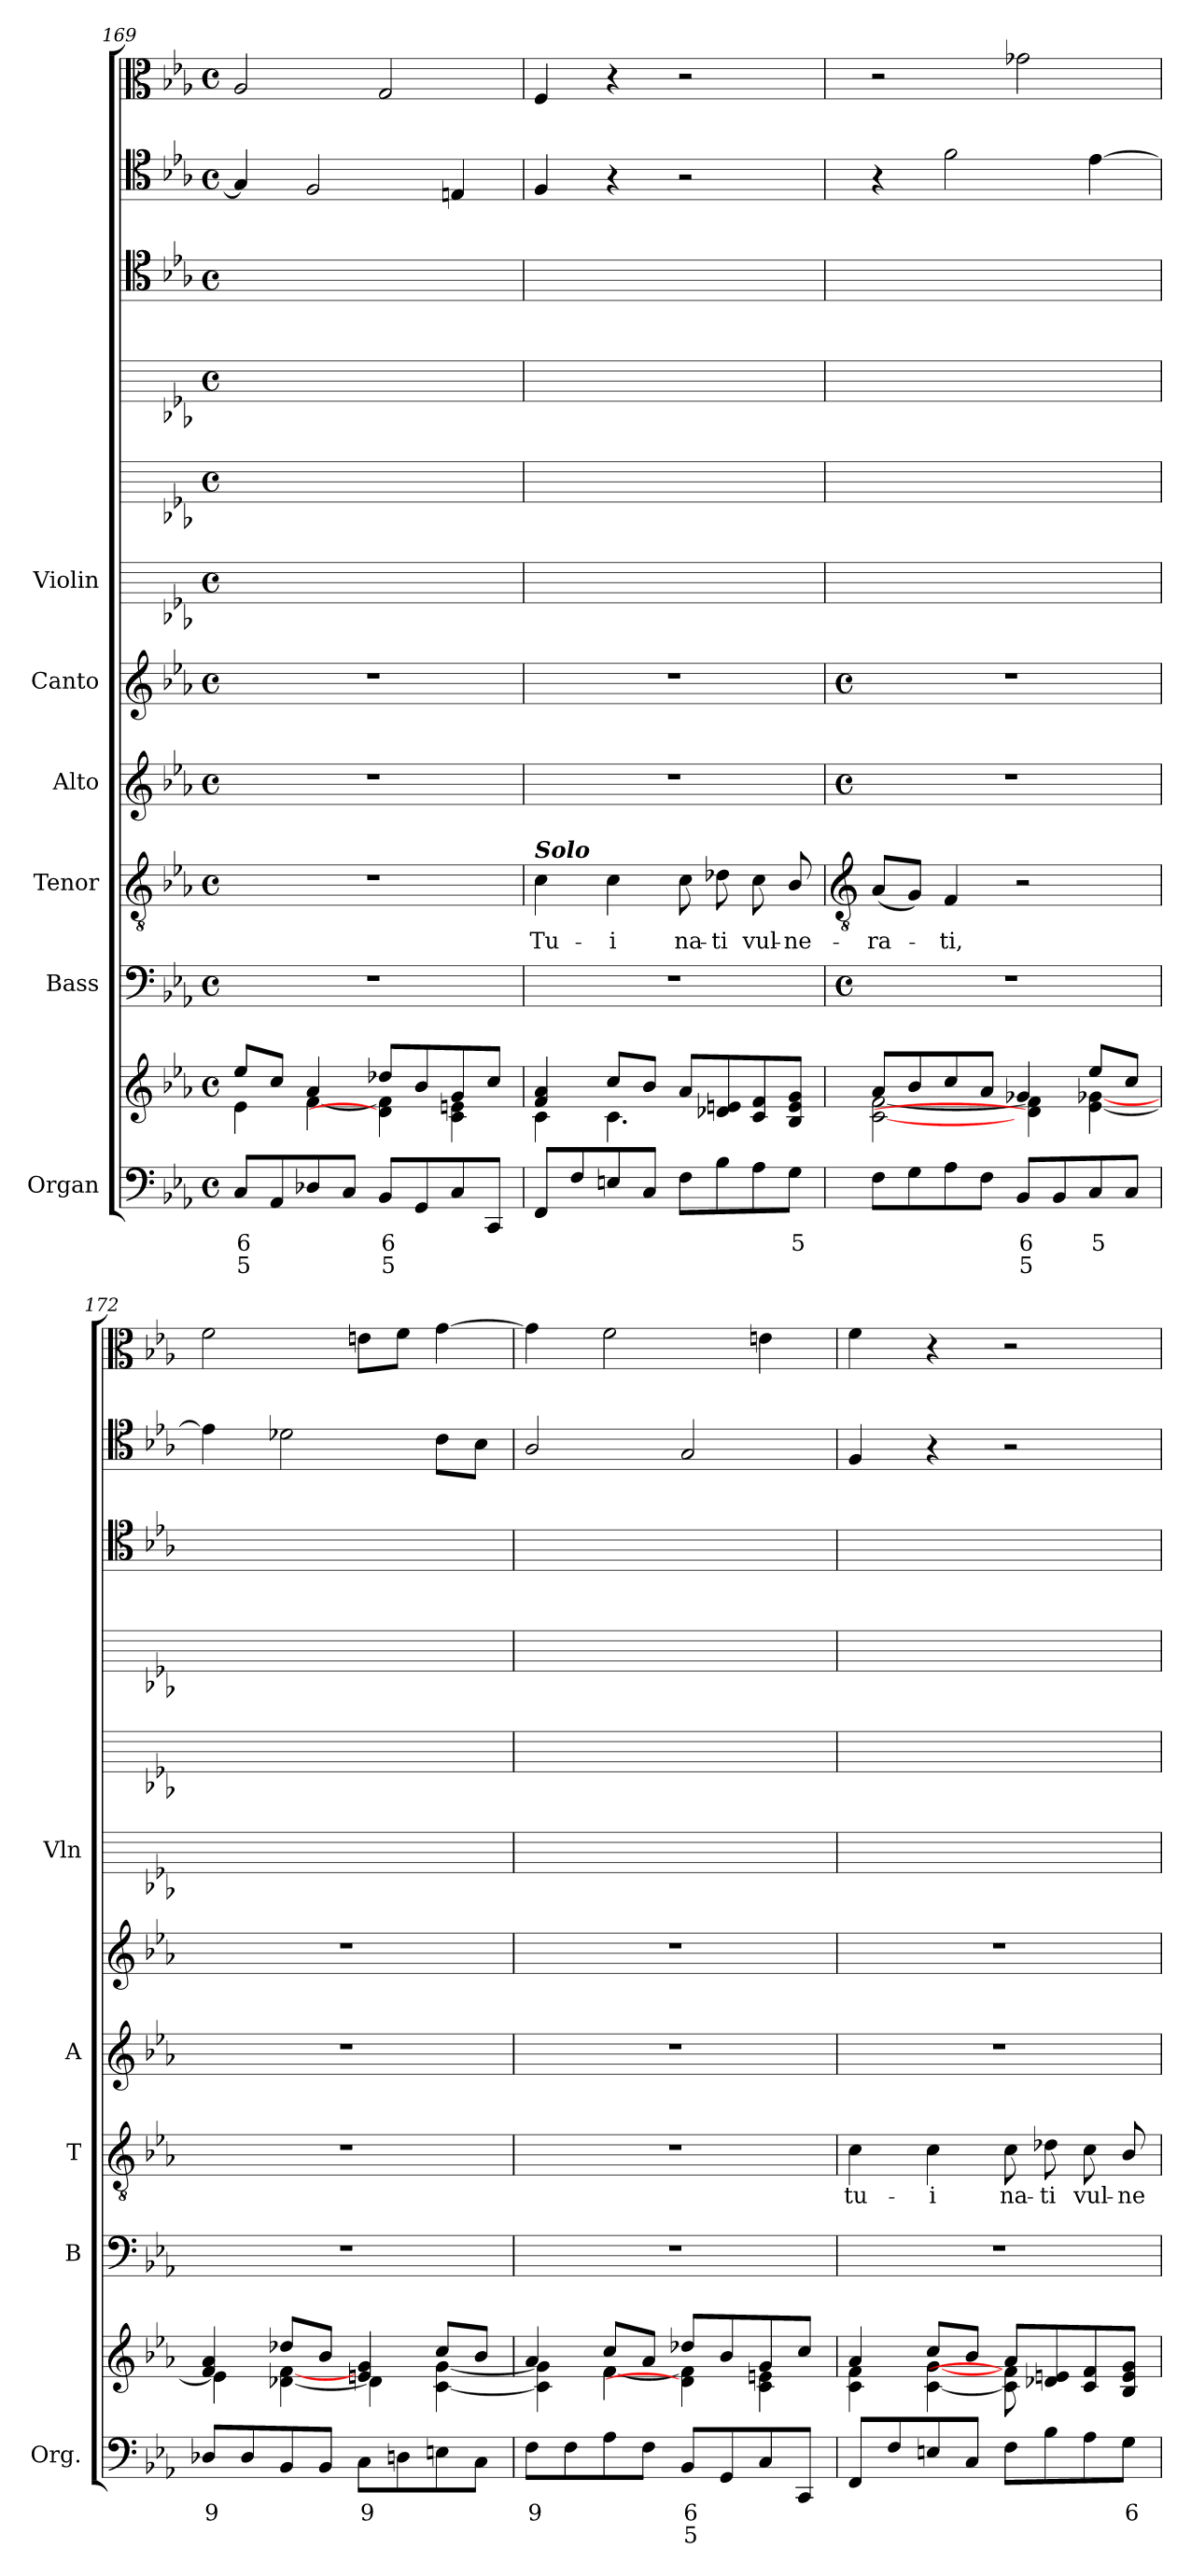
**kern	**text	**text	**kern	**kern	**kern	**text	**kern	**kern	**kern	**kern	**kern	**kern	**kern	**kern
*part6	*part6	*part6	*part6	*part5	*part4	*part4	*part3	*part2	*part1	*part1	*part1	*part1	*part1	*part1
*staff12	*staff12	*staff12	*staff11	*staff10	*staff9	*staff9	*staff8	*staff7	*staff6	*staff5	*staff4	*staff3	*staff2	*staff1
*I"Organ	*	*	*	*I"Bass	*I"Tenor	*	*I"Alto	*I"Canto	*I"Violin	*	*	*	*	*
*I'Org.	*	*	*	*I'B	*I'T	*	*I'A	*	*I'Vln	*	*	*	*	*
*clefF4	*	*	*clefG2	*clefF4	*clefGv2	*	*clefG2	*clefG2	*	*	*	*clefC4	*clefC4	*clefC3
*k[b-e-a-]	*	*	*k[b-e-a-]	*k[b-e-a-]	*k[b-e-a-]	*	*k[b-e-a-]	*k[b-e-a-]	*k[b-e-a-]	*k[b-e-a-]	*k[b-e-a-]	*k[b-e-a-]	*k[b-e-a-]	*k[b-e-a-]
*E-:	*	*	*E-:	*E-:	*E-:	*	*E-:	*E-:	*E-:	*E-:	*E-:	*E-:	*E-:	*E-:
*M4/4	*	*	*M4/4	*M4/4	*M4/4	*	*M4/4	*M4/4	*M4/4	*M4/4	*M4/4	*M4/4	*M4/4	*M4/4
*met(c)	*	*	*met(c)	*met(c)	*met(c)	*	*met(c)	*met(c)	*met(c)	*met(c)	*met(c)	*met(c)	*met(c)	*met(c)
=169	=169	=169	=169	=169	=169	=169	=169	=169	=169	=169	=169	=169	=169	=169
!	!LO:LY:b	!LO:LY:b	!	!	!	!	!	!	!	!	!	!	!	!
*	*	*	*^	*	*	*	*	*	*	*	*	*	*	*
*	*	*	*	*^	*	*	*	*	*	*	*	*	*	*	*
8CL	6	5	8ee-/L	4e-\	1ryy	1r	1r	.	1r	1r	1ryy	1ryy	1ryy	1ryy	4G]	2A-
8AA-	.	.	8cc/J	.	.	.	.	.	.	.	.	.	.	.	.	.
8D-X	.	.	4a-/	[4f\	.	.	.	.	.	.	.	.	.	.	2F	.
8CJ	.	.	.	.	.	.	.	.	.	.	.	.	.	.	.	.
!	!LO:LY:b	!LO:LY:b	!	!	!	!	!	!	!	!	!	!	!	!	!	!
8BB-L	6	5	8dd-X/L	4d-\] 4f\]	.	.	.	.	.	.	.	.	.	.	.	2G
8GG	.	.	8b-/	.	.	.	.	.	.	.	.	.	.	.	.	.
8C	.	.	8g/	4c\ 4en\	.	.	.	.	.	.	.	.	.	.	4En	.
8CCJ	.	.	8cc/J	.	.	.	.	.	.	.	.	.	.	.	.	.
=170	=170	=170	=170	=170	=170	=170	=170	=170	=170	=170	=170	=170	=170	=170	=170	=170
!	!	!	!	!	!	!	!LO:TX:a:Bi:t=Solo	!	!	!	!	!	!	!	!	!
!	!	!	!	!	!	!	!	!LO:LY:b	!	!	!	!	!	!	!	!
8FFL	.	.	4f/ 4a-/	4c\	1ryy	1r	4c	Tu-	1r	1r	1ryy	1ryy	1ryy	1ryy	4F	4F
8F	.	.	.	.	.	.	.	.	.	.	.	.	.	.	.	.
!	!	!	!	!	!	!	!	!LO:LY:b	!	!	!	!	!	!	!	!
8En	.	.	8cc/L	4.c\	.	.	4c	-i	.	.	.	.	.	.	4r	4r
8CJ	.	.	8b-/J	.	.	.	.	.	.	.	.	.	.	.	.	.
!	!	!	!	!	!	!	!	!LO:LY:b	!	!	!	!	!	!	!	!
8FL	.	.	8a-/L	.	.	.	8c	na-	.	.	.	.	.	.	2r	2r
!	!	!	!	!	!	!	!	!LO:LY:b	!	!	!	!	!	!	!	!
8B-	.	.	8d-X/ 8en/	4.ryy	.	.	8d-X	-ti	.	.	.	.	.	.	.	.
!	!	!	!	!	!	!	!	!LO:LY:b	!	!	!	!	!	!	!	!
8A-	.	.	8c/ 8f/	.	.	.	8c	vul-	.	.	.	.	.	.	.	.
!	!LO:LY:b	!	!	!	!	!	!	!LO:LY:b	!	!	!	!	!	!	!	!
8GJ	5	.	8B-/ 8e/ 8g/J	.	.	.	8B-/	-ne-	.	.	.	.	.	.	.	.
!!LO:LB:g=z
=171	=171	=171	=171	=171	=171	=171	=171	=171	=171	=171	=171	=171	=171	=171	=171	=171
*	*	*	*	*	*	*	*clefGv2	*	*	*	*	*	*	*	*	*
*	*	*	*	*	*	*M4/4	*	*	*M4/4	*M4/4	*	*	*	*	*	*
*	*	*	*	*	*	*met(c)	*	*	*met(c)	*met(c)	*	*	*	*	*	*
!	!	!	!	!	!	!	!	!LO:LY:b	!	!	!	!	!	!	!	!
8FL	.	.	8a-/L	[2c\ [2f\	1ryy	1r	(<8A-L	-ra-	1r	1r	1ryy	1ryy	1ryy	1ryy	4r	2r
8G	.	.	8b-/	.	.	.	8GJ)	.	.	.	.	.	.	.	.	.
!	!	!	!	!	!	!	!	!LO:LY:b	!	!	!	!	!	!	!	!
8A-	.	.	8cc/	.	.	.	4F	ti,	.	.	.	.	.	.	2f	.
8FJ	.	.	8a-/J	.	.	.	.	.	.	.	.	.	.	.	.	.
!	!LO:LY:b	!LO:LY:b	!	!	!	!	!	!	!	!	!	!	!	!	!	!
8BB-L	6	5	4g-X/	4d-\] 4f\]	.	.	2r	.	.	.	.	.	.	.	.	2g-X
8BB-	.	.	.	.	.	.	.	.	.	.	.	.	.	.	.	.
!	!LO:LY:b	!	!	!	!	!	!	!	!	!	!	!	!	!	!	!
8C	5	.	8ee-/L	[4e-\ [4g-X\	.	.	.	.	.	.	.	.	.	.	[4e-	.
8CJ	.	.	8cc/J	.	.	.	.	.	.	.	.	.	.	.	.	.
=172	=172	=172	=172	=172	=172	=172	=172	=172	=172	=172	=172	=172	=172	=172	=172	=172
!	!LO:LY:b	!	!	!	!	!	!	!	!	!	!	!	!	!	!	!
8D-XL	9	.	4f/ 4a-/	4e-\]	1ryy	1r	1r	.	1r	1r	1ryy	1ryy	1ryy	1ryy	4e-]	2f
8D-	.	.	.	.	.	.	.	.	.	.	.	.	.	.	.	.
8BB-	.	.	8dd-X/L	[4d-X\ [4f\	.	.	.	.	.	.	.	.	.	.	2d-X	.
8BB-J	.	.	8b-/J	.	.	.	.	.	.	.	.	.	.	.	.	.
!	!LO:LY:b	!	!	!	!	!	!	!	!	!	!	!	!	!	!	!
8CL	9	.	4en/ 4g/	4d-\]	.	.	.	.	.	.	.	.	.	.	.	8enL
8Dn	.	.	.	.	.	.	.	.	.	.	.	.	.	.	.	8fJ
8En	.	.	8cc/L	[4c\ [4g\	.	.	.	.	.	.	.	.	.	.	8cL	[4g
8CJ	.	.	8b-/J	.	.	.	.	.	.	.	.	.	.	.	8B-J	.
=173	=173	=173	=173	=173	=173	=173	=173	=173	=173	=173	=173	=173	=173	=173	=173	=173
!	!LO:LY:b	!	!	!	!	!	!	!	!	!	!	!	!	!	!	!
8FL	9	.	4a-/	4c\] 4g\]	1ryy	1r	1r	.	1r	1r	1ryy	1ryy	1ryy	1ryy	2A-/	4g]
8F	.	.	.	.	.	.	.	.	.	.	.	.	.	.	.	.
8A-	.	.	8cc/L	[4f\	.	.	.	.	.	.	.	.	.	.	.	2f
8FJ	.	.	8a-/J	.	.	.	.	.	.	.	.	.	.	.	.	.
!	!LO:LY:b	!LO:LY:b	!	!	!	!	!	!	!	!	!	!	!	!	!	!
8BB-L	6	5	8dd-X/L	4d-\] 4f\]	.	.	.	.	.	.	.	.	.	.	2G	.
8GG	.	.	8b-/	.	.	.	.	.	.	.	.	.	.	.	.	.
8C	.	.	8g/	4c\ 4en\	.	.	.	.	.	.	.	.	.	.	.	4en
8CCJ	.	.	8cc/J	.	.	.	.	.	.	.	.	.	.	.	.	.
=174	=174	=174	=174	=174	=174	=174	=174	=174	=174	=174	=174	=174	=174	=174	=174	=174
!	!	!	!	!	!	!	!	!LO:LY:b	!	!	!	!	!	!	!	!
8FFL	.	.	4a-/	4c\ 4f\	1ryy	1r	4c	tu-	1r	1r	1ryy	1ryy	1ryy	1ryy	4F	4f
8F	.	.	.	.	.	.	.	.	.	.	.	.	.	.	.	.
!	!	!	!	!	!	!	!	!LO:LY:b	!	!	!	!	!	!	!	!
8En	.	.	8cc/L	[4c\ [4g\	.	.	4c	-i	.	.	.	.	.	.	4r	4r
8CJ	.	.	8b-/J	.	.	.	.	.	.	.	.	.	.	.	.	.
!	!	!	!	!	!	!	!	!LO:LY:b	!	!	!	!	!	!	!	!
8FL	.	.	8a-/L	8c\] 8f\]	.	.	8c	na-	.	.	.	.	.	.	2r	2r
!	!	!	!	!	!	!	!	!LO:LY:b	!	!	!	!	!	!	!	!
8B-	.	.	8d-X/ 8en/	8ryy	.	.	8d-X	-ti	.	.	.	.	.	.	.	.
!	!	!	!	!	!	!	!	!LO:LY:b	!	!	!	!	!	!	!	!
8A-	.	.	8c/ 8f/	4ryy	.	.	8c	vul-	.	.	.	.	.	.	.	.
!	!LO:LY:b	!	!	!	!	!	!	!LO:LY:b	!	!	!	!	!	!	!	!
8GJ	6	.	8B-/ 8e/ 8g/J	.	.	.	8B-/	-ne-	.	.	.	.	.	.	.	.
*	*	*	*v	*v	*v	*	*	*	*	*	*	*	*	*	*	*
=	=	=	=	=	=	=	=	=	=	=	=	=	=	=
*-	*-	*-	*-	*-	*-	*-	*-	*-	*-	*-	*-	*-	*-	*-
